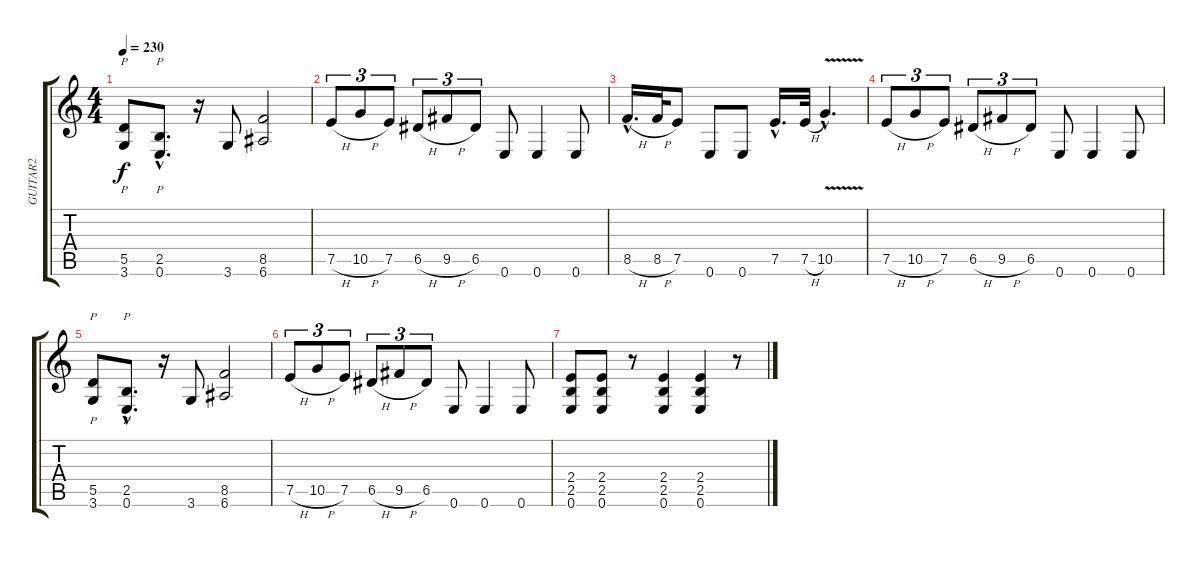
\track ("GUITAR2" "GUITAR2") {instrument distortionguitar}
\staff {score tabs}
\tuning (E4 B3 G3 D3 A2 E2) {hide}
\ts (4 4)
\tempo 230
\clef g2
\ks c
(5.5 3.6).8{p dy f} (2.5{hac} 0.6{hac}).8{p d} r.16 3.6.8 (8.5 6.6).2 |
7.5{h}.8{tu (3 2)} 10.5{h}.8{tu (3 2)} 7.5.8{tu (3 2)} 6.5{h}.8{tu (3 2)} 9.5{h}.8{tu (3 2)} 6.5.8{tu (3 2)} 0.6.8 0.6.4 0.6.8 |
8.5{h hac}.16{d} 8.5{h}.32 7.5.8 0.6.8 0.6.8 7.5{hac}.16{d} 7.5{h}.32 10.5{v hac}.4{d} |
7.5{h}.8{tu (3 2)} 10.5{h}.8{tu (3 2)} 7.5.8{tu (3 2)} 6.5{h}.8{tu (3 2)} 9.5{h}.8{tu (3 2)} 6.5.8{tu (3 2)} 0.6.8 0.6.4 0.6.8 |
(5.5 3.6).8{p} (2.5{hac} 0.6{hac}).8{p d} r.16 3.6.8 (8.5 6.6).2 |
7.5{h}.8{tu (3 2)} 10.5{h}.8{tu (3 2)} 7.5.8{tu (3 2)} 6.5{h}.8{tu (3 2)} 9.5{h}.8{tu (3 2)} 6.5.8{tu (3 2)} 0.6.8 0.6.4 0.6.8 |
(2.4 2.5 0.6).8 (2.4 2.5 0.6).8 r.8 (2.4 2.5 0.6).4 (2.4 2.5 0.6).4 r.8
